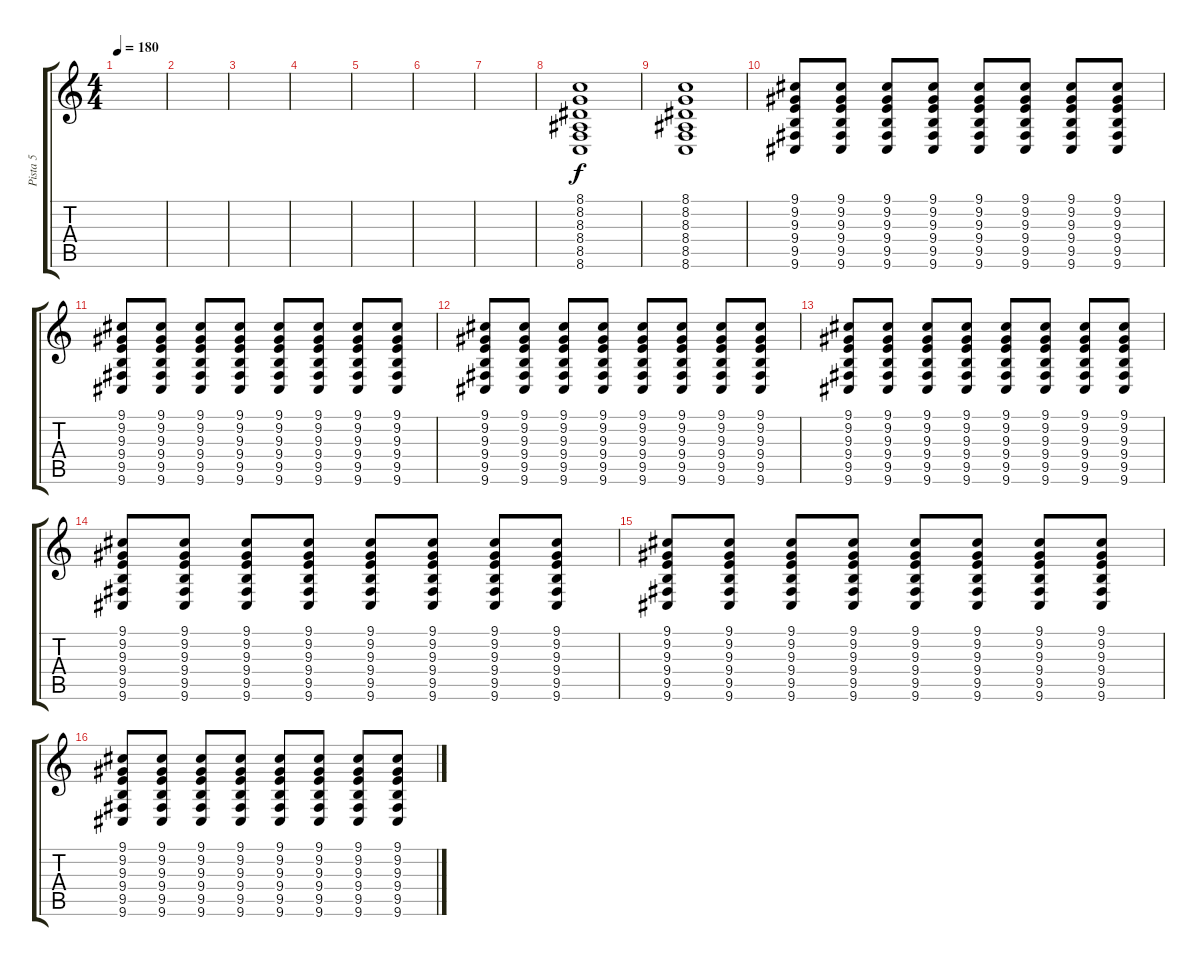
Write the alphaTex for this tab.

\track ("Pista 5" "Pista 5") {instrument taikodrum}
\staff {score tabs}
\tuning (E4 B3 G3 D3 A2 E2) {hide}
\ts (4 4)
\tempo 180
\clef g2
\ks c
|
|
|
|
|
|
|
(8.1 8.2 8.3 8.4 8.5 8.6).1 |
(8.1 8.2 8.3 8.4 8.5 8.6).1 |
(9.1 9.2 9.3 9.4 9.5 9.6).8 (9.1 9.2 9.3 9.4 9.5 9.6).8 (9.1 9.2 9.3 9.4 9.5 9.6).8 (9.1 9.2 9.3 9.4 9.5 9.6).8 (9.1 9.2 9.3 9.4 9.5 9.6).8 (9.1 9.2 9.3 9.4 9.5 9.6).8 (9.1 9.2 9.3 9.4 9.5 9.6).8 (9.1 9.2 9.3 9.4 9.5 9.6).8 |
(9.1 9.2 9.3 9.4 9.5 9.6).8 (9.1 9.2 9.3 9.4 9.5 9.6).8 (9.1 9.2 9.3 9.4 9.5 9.6).8 (9.1 9.2 9.3 9.4 9.5 9.6).8 (9.1 9.2 9.3 9.4 9.5 9.6).8 (9.1 9.2 9.3 9.4 9.5 9.6).8 (9.1 9.2 9.3 9.4 9.5 9.6).8 (9.1 9.2 9.3 9.4 9.5 9.6).8 |
(9.1 9.2 9.3 9.4 9.5 9.6).8 (9.1 9.2 9.3 9.4 9.5 9.6).8 (9.1 9.2 9.3 9.4 9.5 9.6).8 (9.1 9.2 9.3 9.4 9.5 9.6).8 (9.1 9.2 9.3 9.4 9.5 9.6).8 (9.1 9.2 9.3 9.4 9.5 9.6).8 (9.1 9.2 9.3 9.4 9.5 9.6).8 (9.1 9.2 9.3 9.4 9.5 9.6).8 |
(9.1 9.2 9.3 9.4 9.5 9.6).8 (9.1 9.2 9.3 9.4 9.5 9.6).8 (9.1 9.2 9.3 9.4 9.5 9.6).8 (9.1 9.2 9.3 9.4 9.5 9.6).8 (9.1 9.2 9.3 9.4 9.5 9.6).8 (9.1 9.2 9.3 9.4 9.5 9.6).8 (9.1 9.2 9.3 9.4 9.5 9.6).8 (9.1 9.2 9.3 9.4 9.5 9.6).8 |
(9.1 9.2 9.3 9.4 9.5 9.6).8 (9.1 9.2 9.3 9.4 9.5 9.6).8 (9.1 9.2 9.3 9.4 9.5 9.6).8 (9.1 9.2 9.3 9.4 9.5 9.6).8 (9.1 9.2 9.3 9.4 9.5 9.6).8 (9.1 9.2 9.3 9.4 9.5 9.6).8 (9.1 9.2 9.3 9.4 9.5 9.6).8 (9.1 9.2 9.3 9.4 9.5 9.6).8 |
(9.1 9.2 9.3 9.4 9.5 9.6).8 (9.1 9.2 9.3 9.4 9.5 9.6).8 (9.1 9.2 9.3 9.4 9.5 9.6).8 (9.1 9.2 9.3 9.4 9.5 9.6).8 (9.1 9.2 9.3 9.4 9.5 9.6).8 (9.1 9.2 9.3 9.4 9.5 9.6).8 (9.1 9.2 9.3 9.4 9.5 9.6).8 (9.1 9.2 9.3 9.4 9.5 9.6).8 |
(9.1 9.2 9.3 9.4 9.5 9.6).8 (9.1 9.2 9.3 9.4 9.5 9.6).8 (9.1 9.2 9.3 9.4 9.5 9.6).8 (9.1 9.2 9.3 9.4 9.5 9.6).8 (9.1 9.2 9.3 9.4 9.5 9.6).8 (9.1 9.2 9.3 9.4 9.5 9.6).8 (9.1 9.2 9.3 9.4 9.5 9.6).8 (9.1 9.2 9.3 9.4 9.5 9.6).8
